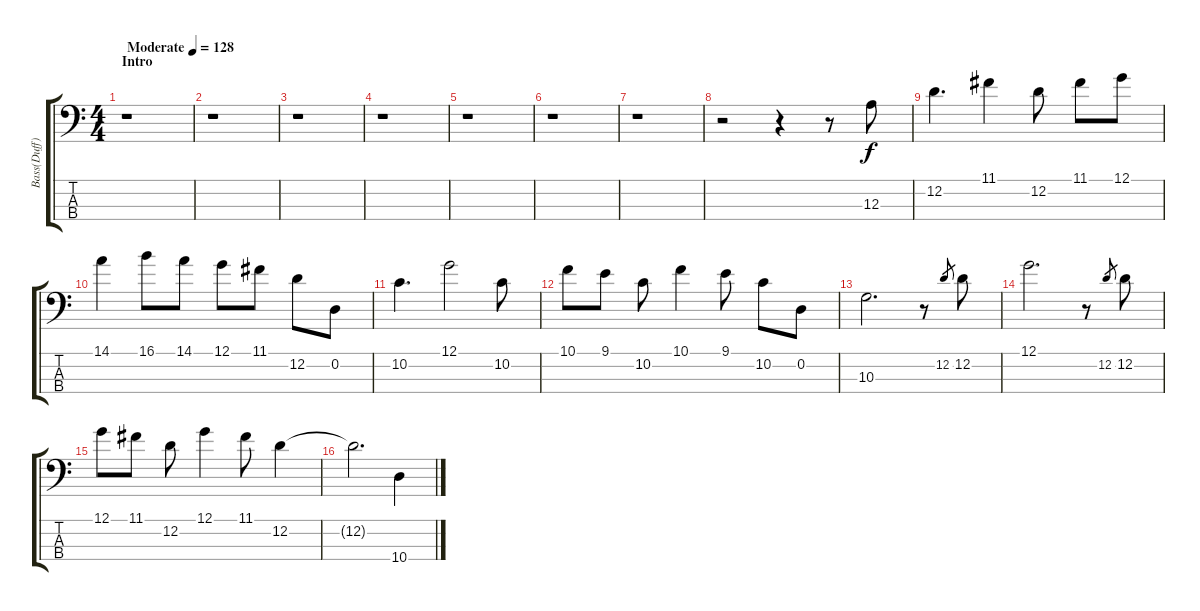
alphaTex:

\track ("Bass(Duff)" "Bass(Duff)") {instrument electricbassfinger}
\staff {score tabs}
\tuning (G2 D2 A1 E1) {hide}
\ts (4 4)
\section ("" "Intro")
\tempo (128 "Moderate")
\clef f4
\ks c
r.1{dy f instrument electricbassfinger} |
r.1 |
r.1 |
r.1 |
r.1 |
r.1 |
r.1 |
r.2 r.4 r.8 12.3.8{volume 16} |
12.2.4{d} 11.1.4 12.2.8 11.1.8 12.1.8 |
14.1.4 16.1.8 14.1.8 12.1.8 11.1.8 12.2.8 0.2.8 |
10.2.4{d} 12.1.2 10.2.8 |
10.1.8 9.1.8 10.2.8 10.1.4 9.1.8 10.2.8 0.2.8 |
10.3.2{d} r.8 12.2.8{gr} 12.2.8 |
12.1.2{d} r.8 12.2.8{gr} 12.2.8 |
12.1.8 11.1.8 12.2.8 12.1.4 11.1.8 12.2.4 |
12.2{t}.2{d} 10.4.4{volume 12}
